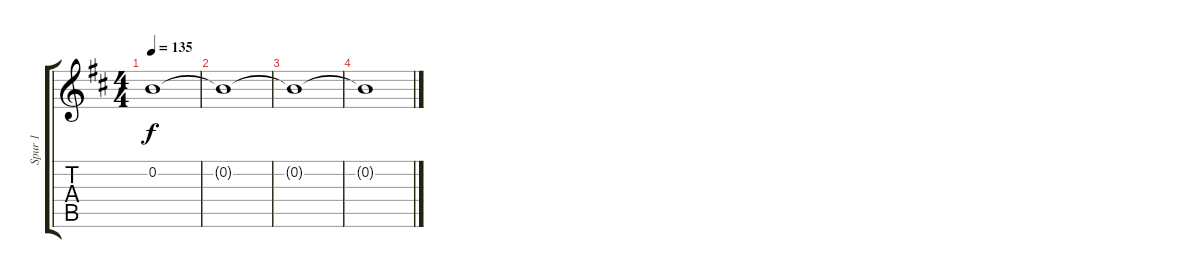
\track ("Spur 1" "Spur 1") {instrument distortionguitar}
\staff {score tabs}
\tuning (E4 B3 G3 D3 A2 E2) {hide}
\ts (4 4)
\tempo 135
\clef g2
\ks d
0.2{t}.1{dy f} |
0.2{t}.1 |
0.2{t}.1 |
0.2{t}.1
